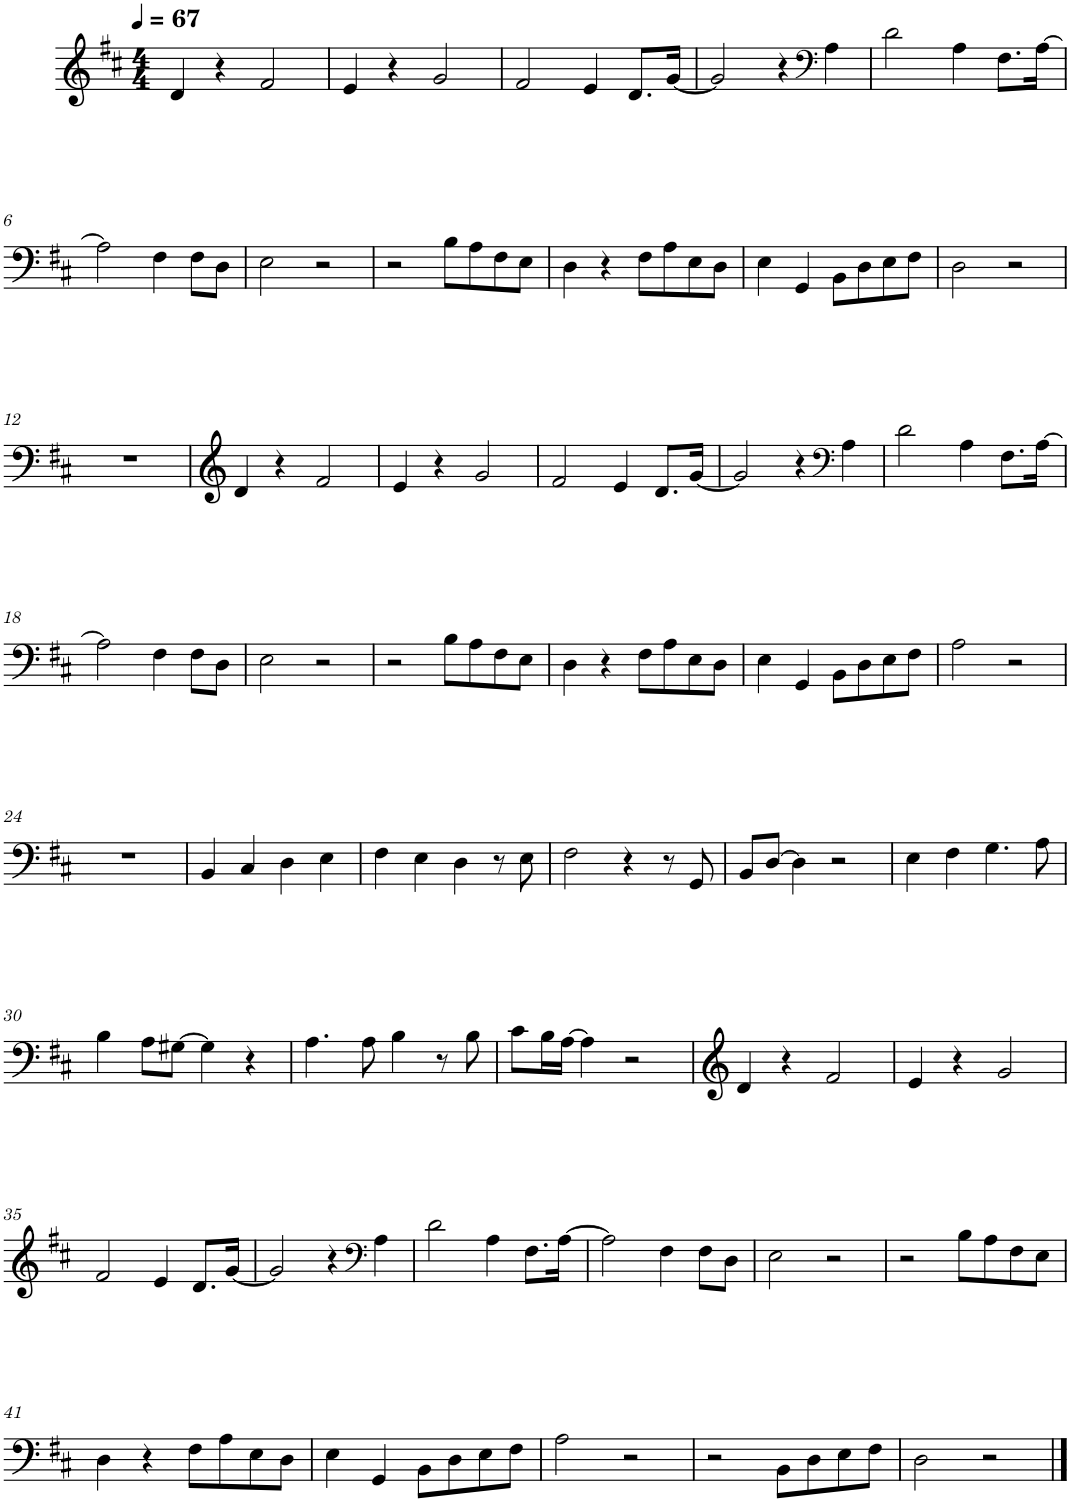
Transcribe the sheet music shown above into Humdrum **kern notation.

**kern
*part1
*staff1
*I"Piano
*I'Pno.
*clefG2
*k[f#c#]
*M4/4
*MM67
=1
4d/
4r
2f#/
=2
4e/
4r
2g/
=3
2f#/
4e/
8.d/L
[16g/Jk
=4
2g/]
4r
*clefF4
4A\
=5
2d\
4A\
8.F#\L
[16A\Jk
!!LO:LB:g=z
=6
2A\]
4F#\
8F#\L
8D\J
=7
2E\
2r
=8
2r
8B\L
8A\
8F#\
8E\J
=9
4D\
4r
8F#\L
8A\
8E\
8D\J
=10
4E\
4GG/
8BB\L
8D\
8E\
8F#\J
=11
2D\
2r
!!LO:LB:g=z
=12
1r
=13
4d/
4r
2f#/
=14
4e/
4r
2g/
=15
2f#/
4e/
8.d/L
[16g/Jk
=16
2g/]
4r
*clefF4
4A\
=17
2d\
4A\
8.F#\L
[16A\Jk
!!LO:LB:g=z
=18
2A\]
4F#\
8F#\L
8D\J
=19
2E\
2r
=20
2r
8B\L
8A\
8F#\
8E\J
=21
4D\
4r
8F#\L
8A\
8E\
8D\J
=22
4E\
4GG/
8BB\L
8D\
8E\
8F#\J
=23
2A\
2r
!!LO:LB:g=z
=24
1r
=25
4BB/
4C#/
4D\
4E\
=26
4F#\
4E\
4D\
8r
8E\
=27
2F#\
4r
8r
8GG/
=28
8BB/L
[8D/J
4D\]
2r
=29
4E\
4F#\
4.G\
8A\
!!LO:LB:g=z
=30
4B\
8A\L
[8G#X\J
4G#\]
4r
=31
4.A\
8A\
4B\
8r
8B\
=32
8c#\L
16B\L
[16A\JJ
4A\]
2r
=33
4d/
4r
2f#/
=34
4e/
4r
2g/
!!LO:LB:g=z
=35
2f#/
4e/
8.d/L
[16g/Jk
=36
2g/]
4r
*clefF4
4A\
=37
2d\
4A\
8.F#\L
[16A\Jk
=38
2A\]
4F#\
8F#\L
8D\J
=39
2E\
2r
=40
2r
8B\L
8A\
8F#\
8E\J
!!LO:LB:g=z
=41
4D\
4r
8F#\L
8A\
8E\
8D\J
=42
4E\
4GG/
8BB\L
8D\
8E\
8F#\J
=43
2A\
2r
=44
2r
8BB\L
8D\
8E\
8F#\J
=45
2D\
2r
==
*-
